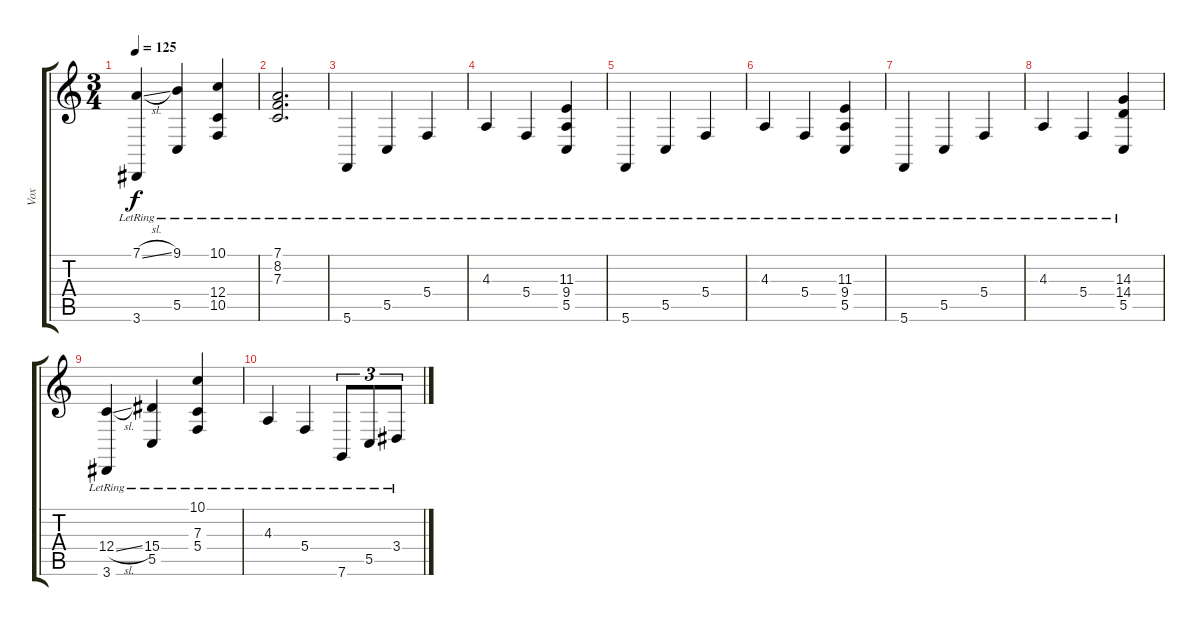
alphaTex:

\track ("Vox" "Vox") {instrument lead2sawtooth}
\staff {score tabs}
\tuning (D4 A3 F3 C3 G2 C2) {hide}
\ts (3 4)
\tempo 125
\clef g2
\ks c
(7.1{sl lr} 3.6{lr}).4{dy f} (9.1{lr} 5.5{lr}).4 (10.1{lr} 12.4{lr} 10.5{lr}).4 |
(7.1{lr} 8.2{lr} 7.3{lr}).2{d} |
5.6{lr}.4{volume 0} 5.5{lr}.4 5.4{lr}.4 |
4.3{lr}.4 5.4{lr}.4 (11.3{lr} 9.4{lr} 5.5{lr}).4 |
5.6{lr}.4 5.5{lr}.4 5.4{lr}.4 |
4.3{lr}.4 5.4{lr}.4 (11.3{lr} 9.4{lr} 5.5{lr}).4 |
5.6{lr}.4 5.5{lr}.4 5.4{lr}.4 |
4.3{lr}.4 5.4{lr}.4 (14.3{lr} 14.4{lr} 5.5{lr}).4 |
(12.4{sl lr} 3.6{lr}).4 (15.4{lr} 5.5{lr}).4 (10.1{lr} 7.3{lr} 5.4{lr}).4 |
4.3{lr}.4 5.4{lr}.4 7.6{lr}.8{tu (3 2)} 5.5{lr}.8{tu (3 2)} 3.4{lr}.8{tu (3 2)}
